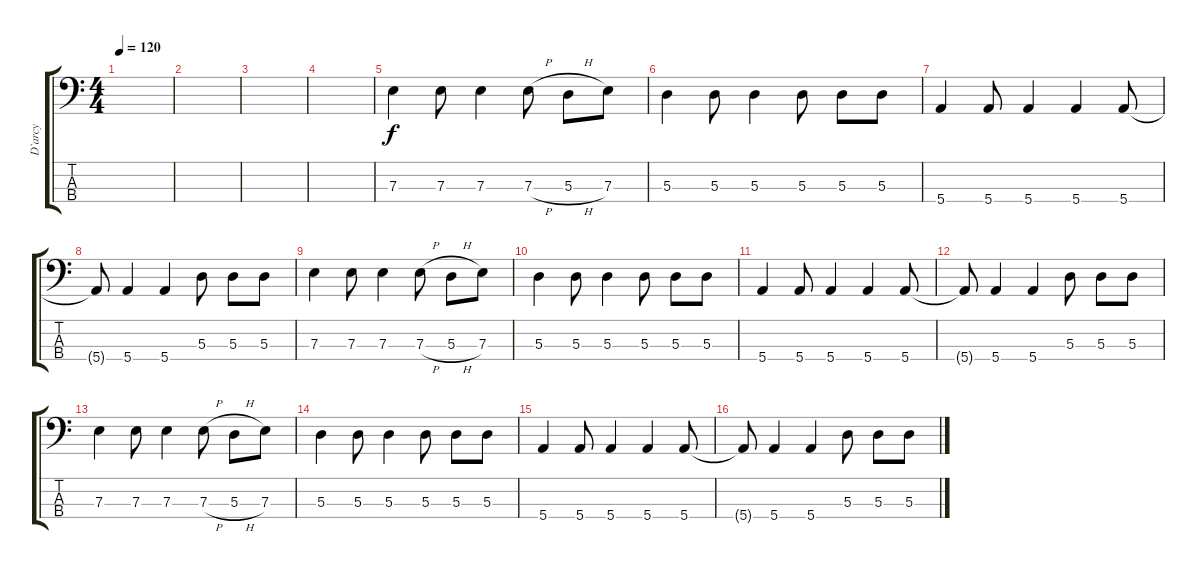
\track ("D`arcy" "D`arcy") {instrument electricbassfinger}
\staff {score tabs}
\tuning (G2 D2 A1 E1) {hide}
\ts (4 4)
\tempo 120
\clef f4
\ks c
|
|
|
|
7.3.4 7.3.8 7.3.4 7.3{h}.8 5.3{h}.8 7.3.8 |
5.3.4 5.3.8 5.3.4 5.3.8 5.3.8 5.3.8 |
5.4.4 5.4.8 5.4.4 5.4.4 5.4.8 |
5.4{t}.8 5.4.4 5.4.4 5.3.8 5.3.8 5.3.8 |
7.3.4 7.3.8 7.3.4 7.3{h}.8 5.3{h}.8 7.3.8 |
5.3.4 5.3.8 5.3.4 5.3.8 5.3.8 5.3.8 |
5.4.4 5.4.8 5.4.4 5.4.4 5.4.8 |
5.4{t}.8 5.4.4 5.4.4 5.3.8 5.3.8 5.3.8 |
7.3.4 7.3.8 7.3.4 7.3{h}.8 5.3{h}.8 7.3.8 |
5.3.4 5.3.8 5.3.4 5.3.8 5.3.8 5.3.8 |
5.4.4 5.4.8 5.4.4 5.4.4 5.4.8 |
5.4{t}.8 5.4.4 5.4.4 5.3.8 5.3.8 5.3.8
